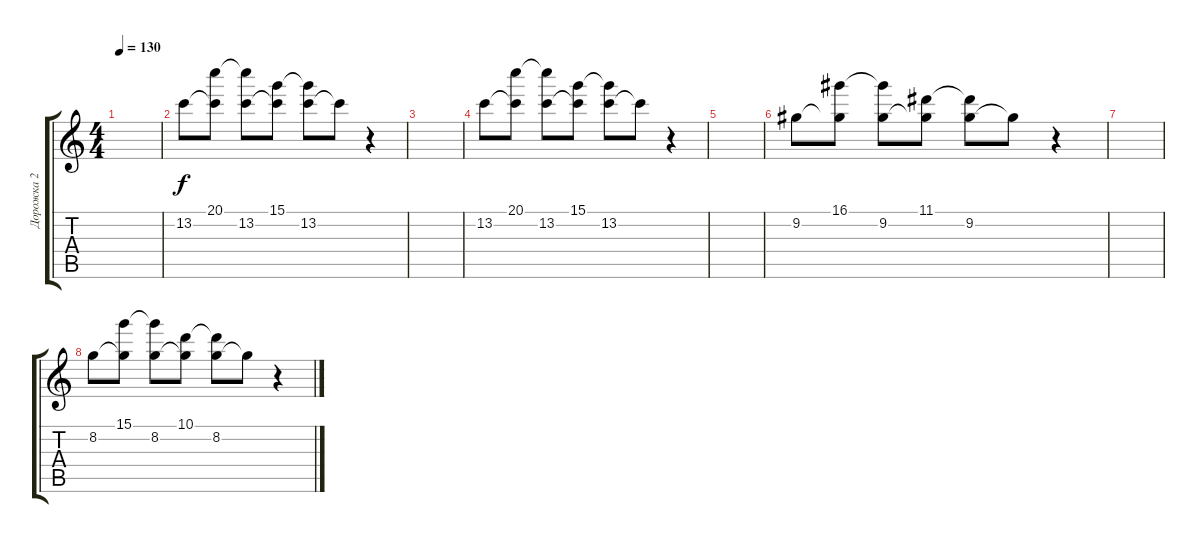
\track ("Дорожка 2" "Дорожка 2") {instrument acousticguitarsteel}
\staff {score tabs}
\tuning (E4 B3 G3 D3 A2 E2) {hide}
\ts (4 4)
\tempo 130
\clef g2
\ks c
|
13.2.8 (20.1 13.2{t}).8 (20.1{t} 13.2).8 (15.1 13.2{t}).8 (15.1{t} 13.2).8 13.2{t}.8 r.4 |
|
13.2.8 (20.1 13.2{t}).8 (20.1{t} 13.2).8 (15.1 13.2{t}).8 (15.1{t} 13.2).8 13.2{t}.8 r.4 |
|
9.2.8 (16.1 9.2{t}).8 (16.1{t} 9.2).8 (11.1 9.2{t}).8 (11.1{t} 9.2).8 9.2{t}.8 r.4 |
|
8.2.8 (15.1 8.2{t}).8 (15.1{t} 8.2).8 (10.1 8.2{t}).8 (10.1{t} 8.2).8 8.2{t}.8 r.4
